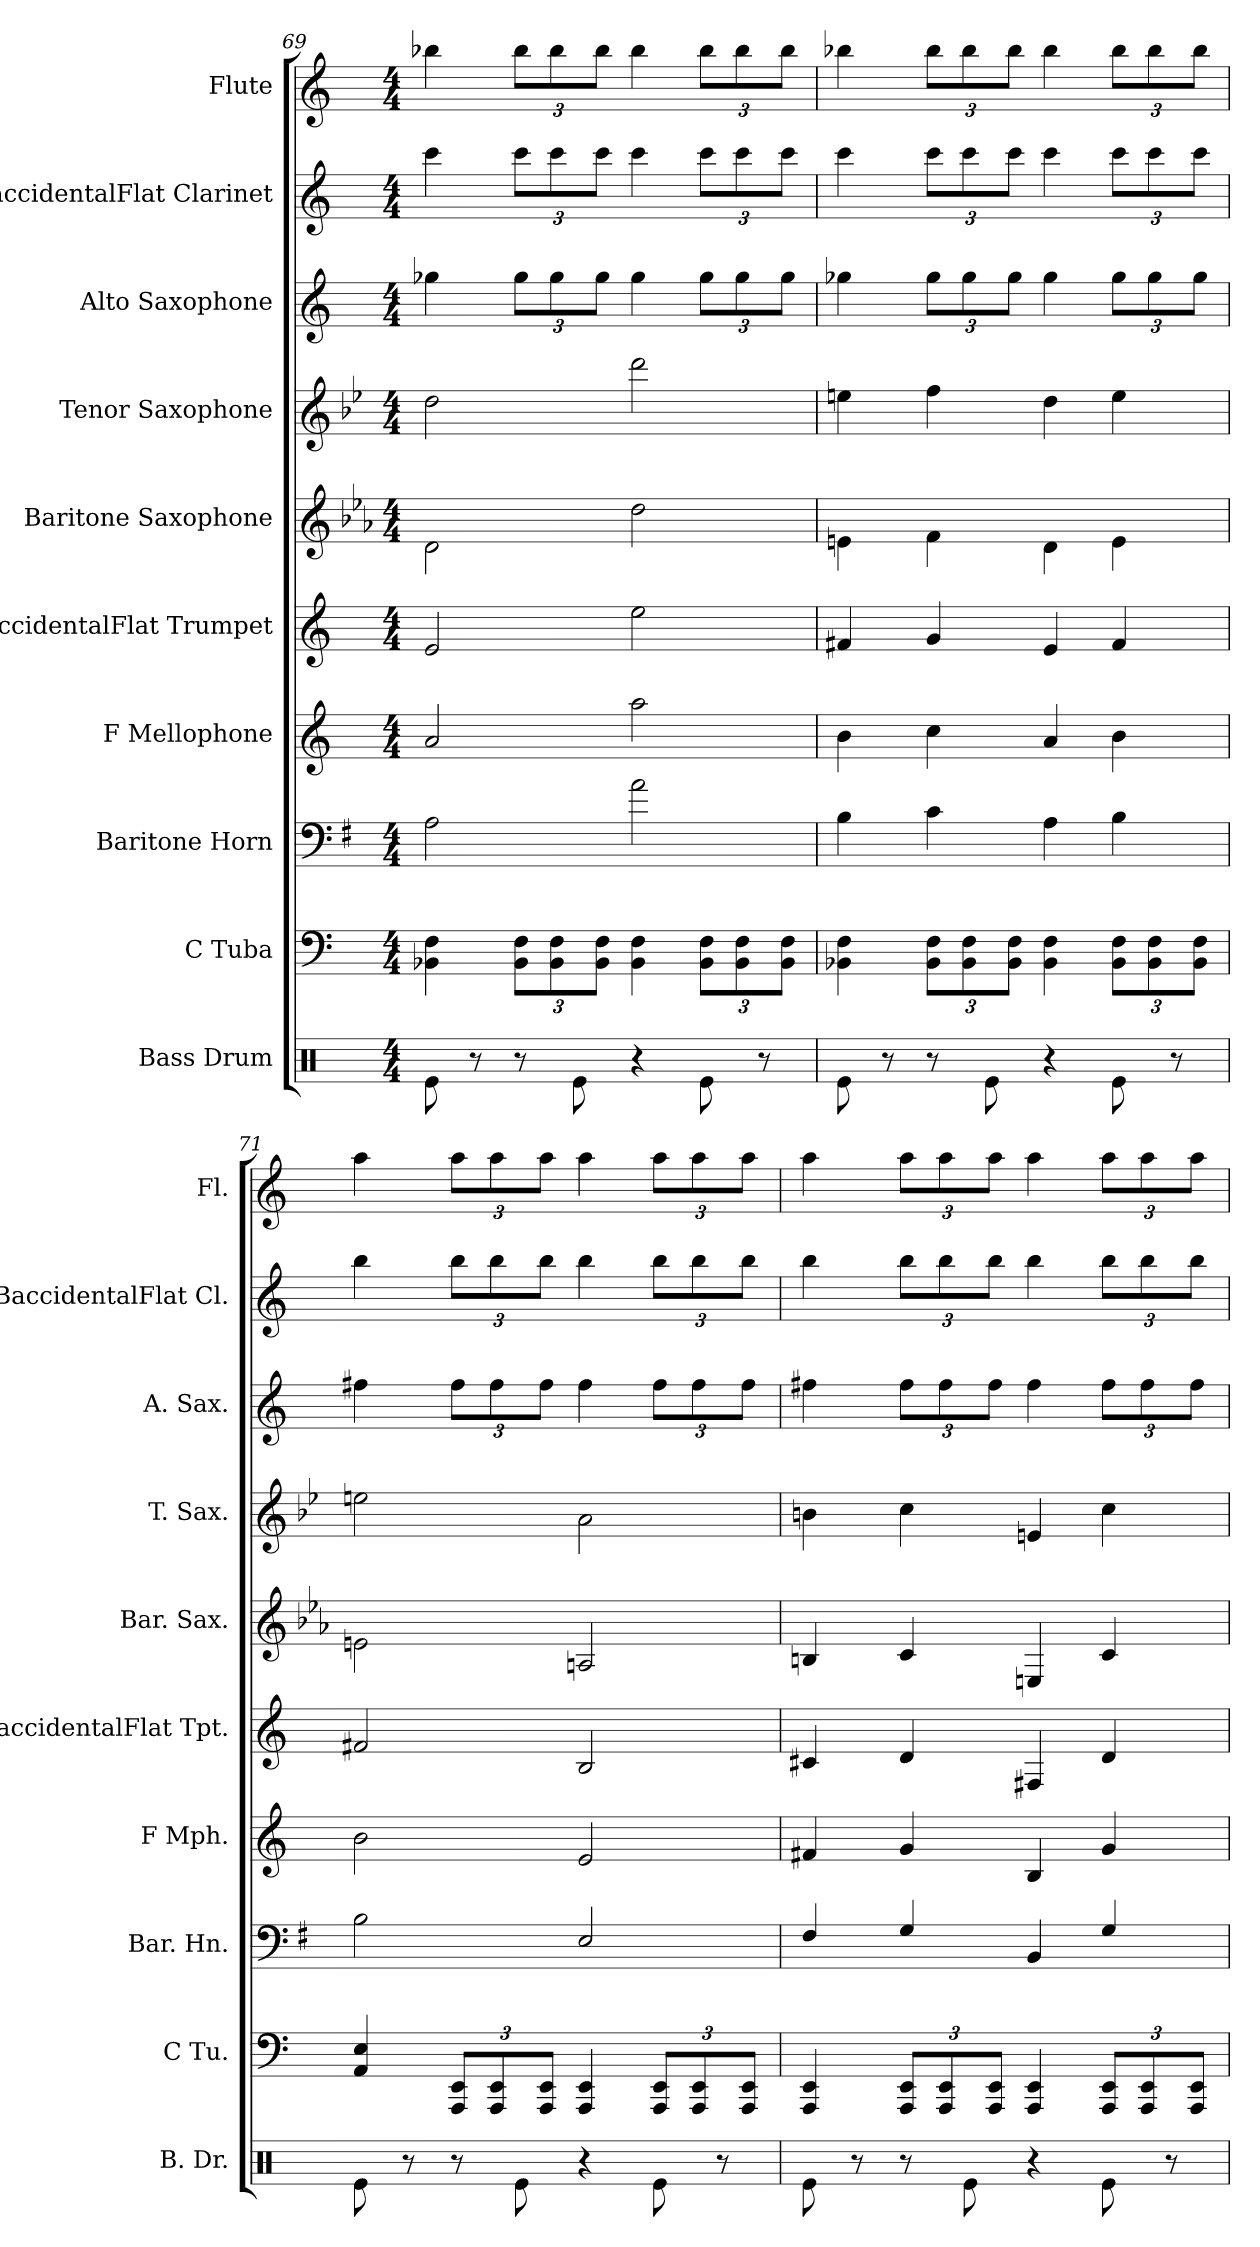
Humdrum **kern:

**kern	**kern	**kern	**kern	**kern	**kern	**kern	**kern	**kern	**kern
*part10	*part9	*part8	*part7	*part6	*part5	*part4	*part3	*part2	*part1
*staff10	*staff9	*staff8	*staff7	*staff6	*staff5	*staff4	*staff3	*staff2	*staff1
*I"Bass Drum	*I"C Tuba	*I"Baritone Horn	*I"F Mellophone	*I"BaccidentalFlat Trumpet	*I"Baritone Saxophone	*I"Tenor Saxophone	*I"Alto Saxophone	*I"BaccidentalFlat Clarinet	*I"Flute
*I'B. Dr.	*I'C Tu.	*I'Bar. Hn.	*I'F Mph.	*I'BaccidentalFlat Tpt.	*I'Bar. Sax.	*I'T. Sax.	*I'A. Sax.	*I'BaccidentalFlat Cl.	*I'Fl.
*clefX	*clefF4	*clefF4	*clefG2	*clefG2	*clefG2	*clefG2	*clefG2	*clefG2	*clefG2
*	*	*ITrd4c7	*ITrd4c7	*ITrd1c2	*ITrd12c21	*ITrd8c14	*ITrd5c9	*ITrd1c2	*
*k[]	*k[]	*k[]	*k[b-]	*k[b-e-]	*k[b-e-a-]	*k[b-e-]	*k[b-e-a-]	*k[b-e-]	*k[]
*M4/4	*M4/4	*M4/4	*M4/4	*M4/4	*M4/4	*M4/4	*M4/4	*M4/4	*M4/4
=69	=69	=69	=69	=69	=69	=69	=69	=69	=69
8Re\	4BB-X\ 4F\	2D\	2d/	2d/	2D\	2d\	4b--X\	4bb-\	4bb-X\
8r	.	.	.	.	.	.	.	.	.
*	*Xbrackettup	*	*	*	*	*	*Xbrackettup	*Xbrackettup	*Xbrackettup
8r	12BB-\ 12F\L	.	.	.	.	.	12b--\L	12bb-\L	12bb-\L
.	12BB-\ 12F\	.	.	.	.	.	12b--\	12bb-\	12bb-\
8Re\	.	.	.	.	.	.	.	.	.
.	12BB-\ 12F\J	.	.	.	.	.	12b--\J	12bb-\J	12bb-\J
4r	4BB-\ 4F\	2d\	2dd\	2dd\	2d\	2dd\	4b--\	4bb-\	4bb-\
8Re\	12BB-\ 12F\L	.	.	.	.	.	12b--\L	12bb-\L	12bb-\L
.	12BB-\ 12F\	.	.	.	.	.	12b--\	12bb-\	12bb-\
8r	.	.	.	.	.	.	.	.	.
.	12BB-\ 12F\J	.	.	.	.	.	12b--\J	12bb-\J	12bb-\J
!!LO:PB:g=z
=70	=70	=70	=70	=70	=70	=70	=70	=70	=70
8Re\	4BB-X\ 4F\	4E\	4e\	4en/	4En\	4en\	4b--X\	4bb-\	4bb-X\
8r	.	.	.	.	.	.	.	.	.
8r	12BB-\ 12F\L	4F\	4f\	4f/	4F\	4f\	12b--\L	12bb-\L	12bb-\L
.	12BB-\ 12F\	.	.	.	.	.	12b--\	12bb-\	12bb-\
8Re\	.	.	.	.	.	.	.	.	.
.	12BB-\ 12F\J	.	.	.	.	.	12b--\J	12bb-\J	12bb-\J
4r	4BB-\ 4F\	4D\	4d/	4d/	4D\	4d\	4b--\	4bb-\	4bb-\
8Re\	12BB-\ 12F\L	4E\	4e\	4e/	4E\	4e\	12b--\L	12bb-\L	12bb-\L
.	12BB-\ 12F\	.	.	.	.	.	12b--\	12bb-\	12bb-\
8r	.	.	.	.	.	.	.	.	.
.	12BB-\ 12F\J	.	.	.	.	.	12b--\J	12bb-\J	12bb-\J
=71	=71	=71	=71	=71	=71	=71	=71	=71	=71
8Re\	4AA/ 4E/	2E\	2e\	2en/	2En\	2en\	4an\	4aa\	4aa\
8r	.	.	.	.	.	.	.	.	.
8r	12AAA/ 12EE/L	.	.	.	.	.	12a\L	12aa\L	12aa\L
.	12AAA/ 12EE/	.	.	.	.	.	12a\	12aa\	12aa\
8Re\	.	.	.	.	.	.	.	.	.
.	12AAA/ 12EE/J	.	.	.	.	.	12a\J	12aa\J	12aa\J
4r	4AAA/ 4EE/	2AA/	2A/	2A/	2AAn/	2A\	4a\	4aa\	4aa\
8Re\	12AAA/ 12EE/L	.	.	.	.	.	12a\L	12aa\L	12aa\L
.	12AAA/ 12EE/	.	.	.	.	.	12a\	12aa\	12aa\
8r	.	.	.	.	.	.	.	.	.
.	12AAA/ 12EE/J	.	.	.	.	.	12a\J	12aa\J	12aa\J
=72	=72	=72	=72	=72	=72	=72	=72	=72	=72
8Re\	4AAA/ 4EE/	4BB/	4Bn/	4Bn/	4BBn/	4Bn\	4an\	4aa\	4aa\
8r	.	.	.	.	.	.	.	.	.
8r	12AAA/ 12EE/L	4C/	4c/	4c/	4C/	4c\	12a\L	12aa\L	12aa\L
.	12AAA/ 12EE/	.	.	.	.	.	12a\	12aa\	12aa\
8Re\	.	.	.	.	.	.	.	.	.
.	12AAA/ 12EE/J	.	.	.	.	.	12a\J	12aa\J	12aa\J
4r	4AAA/ 4EE/	4EE/	4E/	4En/	4EEn/	4En/	4a\	4aa\	4aa\
8Re\	12AAA/ 12EE/L	4C/	4c/	4c/	4C/	4c\	12a\L	12aa\L	12aa\L
.	12AAA/ 12EE/	.	.	.	.	.	12a\	12aa\	12aa\
8r	.	.	.	.	.	.	.	.	.
.	12AAA/ 12EE/J	.	.	.	.	.	12a\J	12aa\J	12aa\J
=	=	=	=	=	=	=	=	=	=
*-	*-	*-	*-	*-	*-	*-	*-	*-	*-
